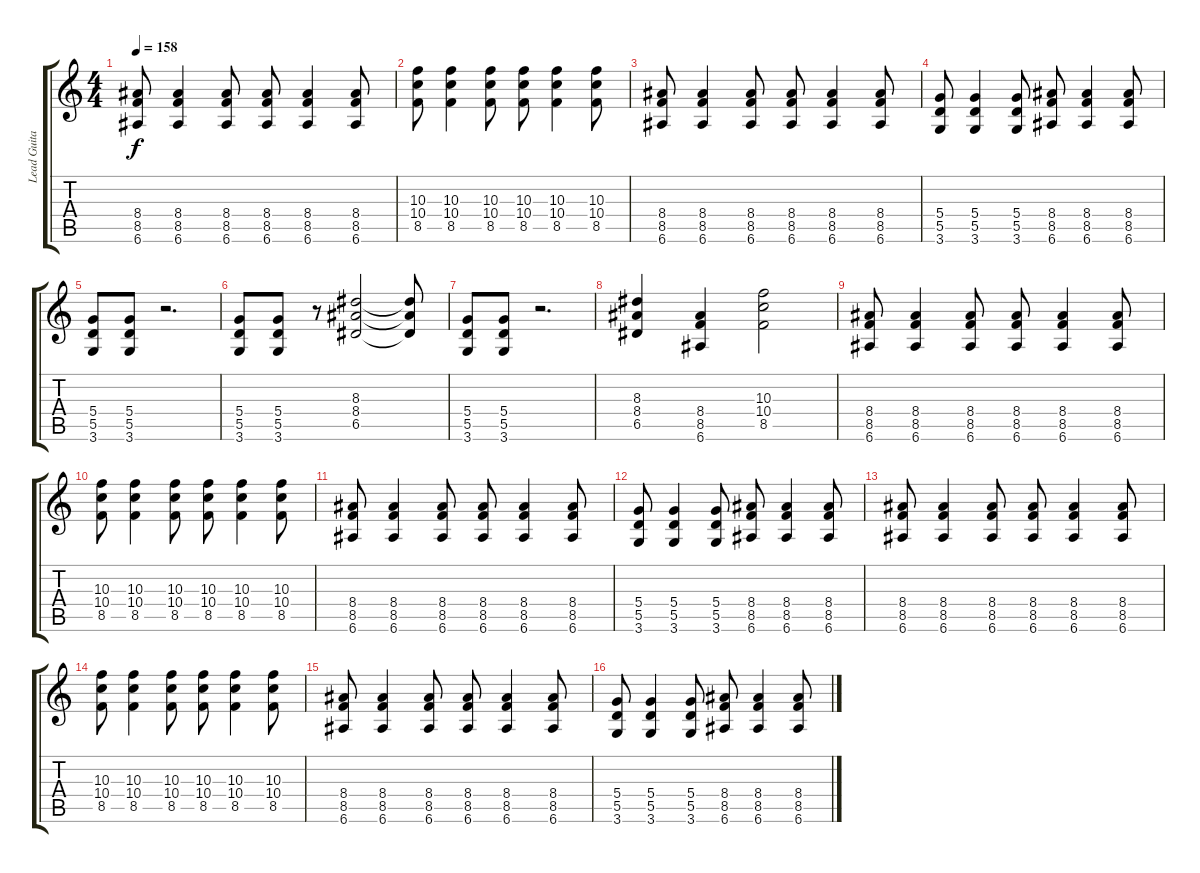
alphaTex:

\track ("Lead Guitar" "Lead Guita") {instrument distortionguitar}
\staff {score tabs}
\tuning (E4 B3 G3 D3 A2 E2) {hide}
\ts (4 4)
\tempo 158
\clef g2
\ks c
(8.4 8.5 6.6).8{dy f} (8.4 8.5 6.6).4 (8.4 8.5 6.6).8 (8.4 8.5 6.6).8 (8.4 8.5 6.6).4 (8.4 8.5 6.6).8 |
(10.3 10.4 8.5).8 (10.3 10.4 8.5).4 (10.3 10.4 8.5).8 (10.3 10.4 8.5).8 (10.3 10.4 8.5).4 (10.3 10.4 8.5).8 |
(8.4 8.5 6.6).8 (8.4 8.5 6.6).4 (8.4 8.5 6.6).8 (8.4 8.5 6.6).8 (8.4 8.5 6.6).4 (8.4 8.5 6.6).8 |
(5.4 5.5 3.6).8 (5.4 5.5 3.6).4 (5.4 5.5 3.6).8 (8.4 8.5 6.6).8 (8.4 8.5 6.6).4 (8.4 8.5 6.6).8 |
(5.4 5.5 3.6).8 (5.4 5.5 3.6).8 r.2{d} |
(5.4 5.5 3.6).8 (5.4 5.5 3.6).8 r.8 (8.3 8.4 6.5).2 (8.3{t} 8.4{t} 6.5{t}).8 |
(5.4 5.5 3.6).8 (5.4 5.5 3.6).8 r.2{d} |
(8.3 8.4 6.5).4 (8.4 8.5 6.6).4 (10.3 10.4 8.5).2 |
(8.4 8.5 6.6).8 (8.4 8.5 6.6).4 (8.4 8.5 6.6).8 (8.4 8.5 6.6).8 (8.4 8.5 6.6).4 (8.4 8.5 6.6).8 |
(10.3 10.4 8.5).8 (10.3 10.4 8.5).4 (10.3 10.4 8.5).8 (10.3 10.4 8.5).8 (10.3 10.4 8.5).4 (10.3 10.4 8.5).8 |
(8.4 8.5 6.6).8 (8.4 8.5 6.6).4 (8.4 8.5 6.6).8 (8.4 8.5 6.6).8 (8.4 8.5 6.6).4 (8.4 8.5 6.6).8 |
(5.4 5.5 3.6).8 (5.4 5.5 3.6).4 (5.4 5.5 3.6).8 (8.4 8.5 6.6).8 (8.4 8.5 6.6).4 (8.4 8.5 6.6).8 |
(8.4 8.5 6.6).8 (8.4 8.5 6.6).4 (8.4 8.5 6.6).8 (8.4 8.5 6.6).8 (8.4 8.5 6.6).4 (8.4 8.5 6.6).8 |
(10.3 10.4 8.5).8 (10.3 10.4 8.5).4 (10.3 10.4 8.5).8 (10.3 10.4 8.5).8 (10.3 10.4 8.5).4 (10.3 10.4 8.5).8 |
(8.4 8.5 6.6).8 (8.4 8.5 6.6).4 (8.4 8.5 6.6).8 (8.4 8.5 6.6).8 (8.4 8.5 6.6).4 (8.4 8.5 6.6).8 |
(5.4 5.5 3.6).8 (5.4 5.5 3.6).4 (5.4 5.5 3.6).8 (8.4 8.5 6.6).8 (8.4 8.5 6.6).4 (8.4 8.5 6.6).8
